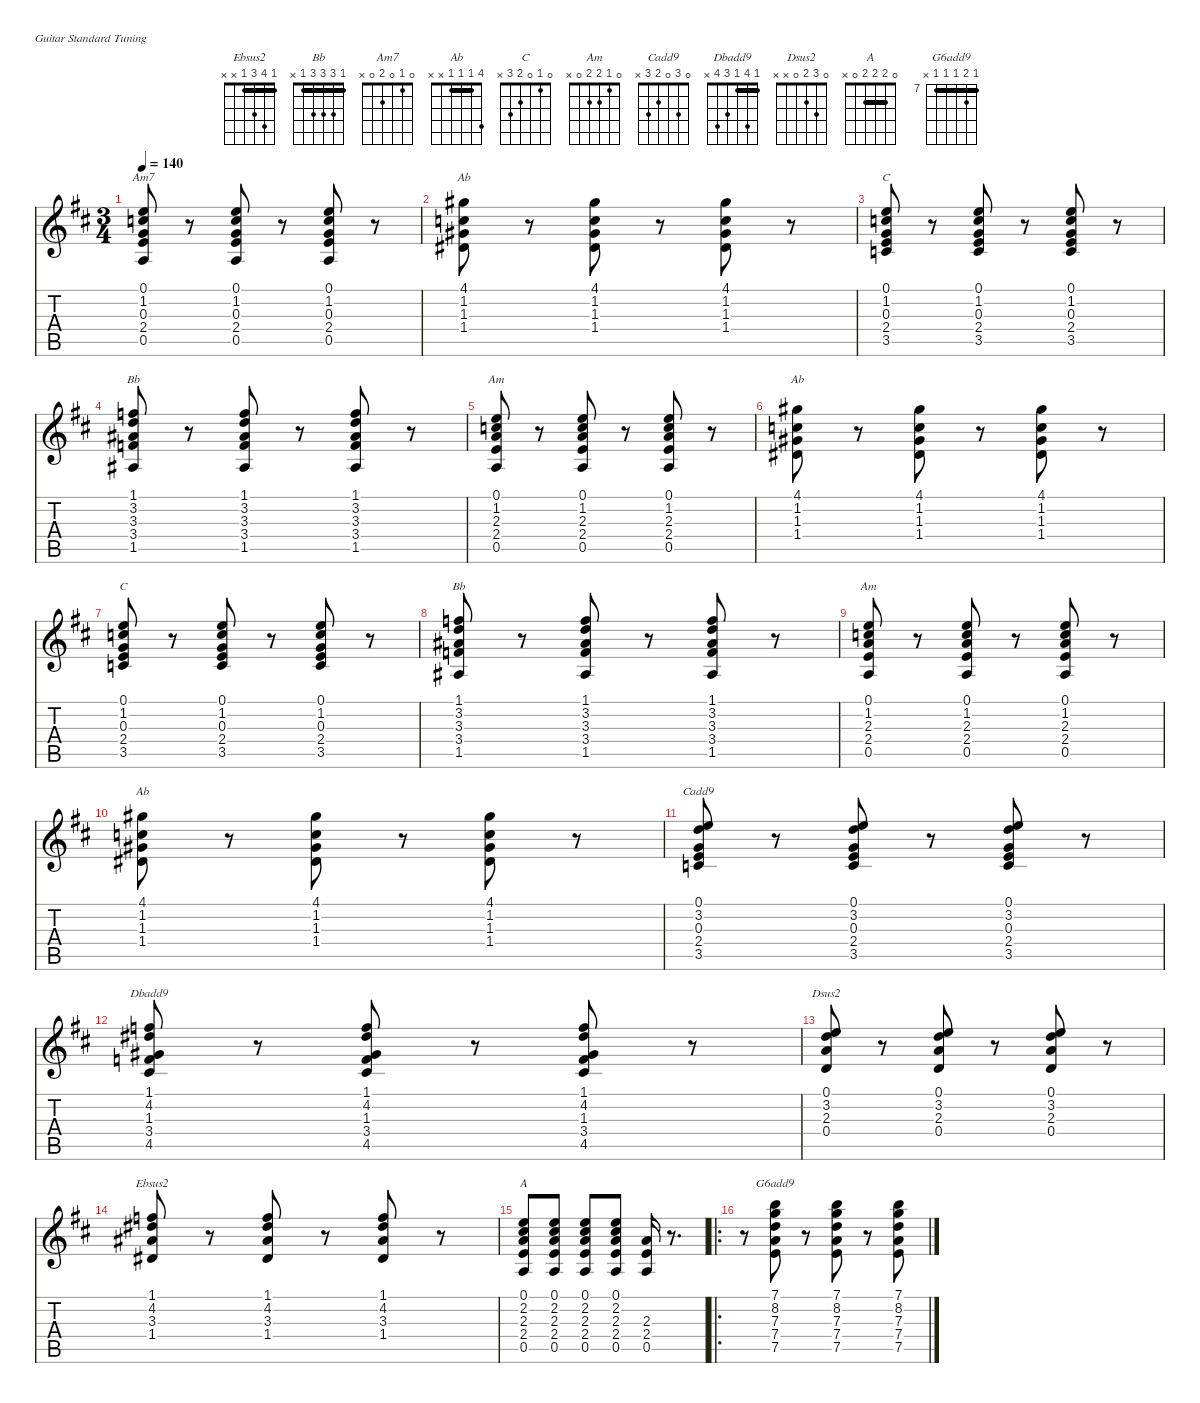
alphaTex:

\defaultSystemsLayout 4
\hideDynamics
\bracketExtendMode nobrackets
\singleTrackTrackNamePolicy hidden
\multiTrackTrackNamePolicy hidden
\otherSystemsTrackNameOrientation horizontal
\track ("Guitar 2" "guit.") {defaultSystemsLayout 8 instrument electricguitarclean}
\staff {score tabs}
\tuning (E4 B3 G3 D3 A2 E2)
\chord ("Ebsus2" 1 4 3 1 x x) {barre 1}
\chord ("Bb" 1 3 3 3 1 x) {barre 1}
\chord ("Am7" 0 1 0 2 0 x)
\chord ("Ab" 4 1 1 1 x x) {barre (1 1)}
\chord ("C" 0 1 0 2 3 x)
\chord ("Am" 0 1 2 2 0 x)
\chord ("Cadd9" 0 3 0 2 3 x)
\chord ("Dbadd9" 1 4 1 3 4 x) {barre 1}
\chord ("Dsus2" 0 3 2 0 x x)
\chord ("A" 0 2 2 2 0 x) {barre 2}
\chord ("G6add9" 7 8 7 7 7 x) {firstfret 7 barre (7 7 7)}
\ts (3 4)
\tempo 140
\clef g2
\ks d
(0.1{acc forcenatural} 1.2{acc forcenatural} 0.3{acc forcenatural} 2.4{acc forcenatural} 0.5{acc forcenatural}).8{ch "Am7" dy f beam Up} r.8{beam Up} (0.1{acc forcenatural} 1.2{acc forcenatural} 0.3{acc forcenatural} 2.4{acc forcenatural} 0.5{acc forcenatural}).8{beam Up} r.8{beam Up} (0.1{acc forcenatural} 1.2{acc forcenatural} 0.3{acc forcenatural} 2.4{acc forcenatural} 0.5{acc forcenatural}).8{beam Up} r.8{beam Up} |
(4.1{acc #} 1.2{acc forcenatural} 1.3{acc #} 1.4{acc #}).8{ch "Ab" beam Down} r.8{beam Down} (4.1{acc #} 1.2{acc forcenatural} 1.3{acc #} 1.4{acc #}).8{beam Down} r.8{beam Down} (4.1{acc #} 1.2{acc forcenatural} 1.3{acc #} 1.4{acc #}).8{beam Down} r.8{beam Down} |
(0.1{acc forcenatural} 1.2{acc forcenatural} 0.3{acc forcenatural} 2.4{acc forcenatural} 3.5{acc forcenatural}).8{ch "C" beam Up} r.8{beam Up} (0.1{acc forcenatural} 1.2{acc forcenatural} 0.3{acc forcenatural} 2.4{acc forcenatural} 3.5{acc forcenatural}).8{beam Up} r.8{beam Up} (0.1{acc forcenatural} 1.2{acc forcenatural} 0.3{acc forcenatural} 2.4{acc forcenatural} 3.5{acc forcenatural}).8{beam Up} r.8{beam Up} |
(1.1{acc forcenatural} 3.2{acc forcenatural} 3.3{acc #} 3.4{acc forcenatural} 1.5{acc #}).8{ch "Bb" beam Up} r.8{beam Up} (1.1{acc forcenatural} 3.2{acc forcenatural} 3.3{acc #} 3.4{acc forcenatural} 1.5{acc #}).8{beam Up} r.8{beam Up} (1.1{acc forcenatural} 3.2{acc forcenatural} 3.3{acc #} 3.4{acc forcenatural} 1.5{acc #}).8{beam Up} r.8{beam Up} |
(0.1{acc forcenatural} 1.2{acc forcenatural} 2.3{acc forcenatural} 2.4{acc forcenatural} 0.5{acc forcenatural}).8{ch "Am" beam Up} r.8{beam Up} (0.1{acc forcenatural} 1.2{acc forcenatural} 2.3{acc forcenatural} 2.4{acc forcenatural} 0.5{acc forcenatural}).8{beam Up} r.8{beam Up} (0.1{acc forcenatural} 1.2{acc forcenatural} 2.3{acc forcenatural} 2.4{acc forcenatural} 0.5{acc forcenatural}).8{beam Up} r.8{beam Up} |
(4.1{acc #} 1.2{acc forcenatural} 1.3{acc #} 1.4{acc #}).8{ch "Ab" beam Down} r.8{beam Down} (4.1{acc #} 1.2{acc forcenatural} 1.3{acc #} 1.4{acc #}).8{beam Down} r.8{beam Down} (4.1{acc #} 1.2{acc forcenatural} 1.3{acc #} 1.4{acc #}).8{beam Down} r.8{beam Down} |
(0.1{acc forcenatural} 1.2{acc forcenatural} 0.3{acc forcenatural} 2.4{acc forcenatural} 3.5{acc forcenatural}).8{ch "C" beam Up} r.8{beam Up} (0.1{acc forcenatural} 1.2{acc forcenatural} 0.3{acc forcenatural} 2.4{acc forcenatural} 3.5{acc forcenatural}).8{beam Up} r.8{beam Up} (0.1{acc forcenatural} 1.2{acc forcenatural} 0.3{acc forcenatural} 2.4{acc forcenatural} 3.5{acc forcenatural}).8{beam Up} r.8{beam Up} |
(1.1{acc forcenatural} 3.2{acc forcenatural} 3.3{acc #} 3.4{acc forcenatural} 1.5{acc #}).8{ch "Bb" beam Up} r.8{beam Up} (1.1{acc forcenatural} 3.2{acc forcenatural} 3.3{acc #} 3.4{acc forcenatural} 1.5{acc #}).8{beam Up} r.8{beam Up} (1.1{acc forcenatural} 3.2{acc forcenatural} 3.3{acc #} 3.4{acc forcenatural} 1.5{acc #}).8{beam Up} r.8{beam Up} |
(0.1{acc forcenatural} 1.2{acc forcenatural} 2.3{acc forcenatural} 2.4{acc forcenatural} 0.5{acc forcenatural}).8{ch "Am" beam Up} r.8{beam Up} (0.1{acc forcenatural} 1.2{acc forcenatural} 2.3{acc forcenatural} 2.4{acc forcenatural} 0.5{acc forcenatural}).8{beam Up} r.8{beam Up} (0.1{acc forcenatural} 1.2{acc forcenatural} 2.3{acc forcenatural} 2.4{acc forcenatural} 0.5{acc forcenatural}).8{beam Up} r.8{beam Up} |
(4.1{acc #} 1.2{acc forcenatural} 1.3{acc #} 1.4{acc #}).8{ch "Ab" beam Down} r.8{beam Down} (4.1{acc #} 1.2{acc forcenatural} 1.3{acc #} 1.4{acc #}).8{beam Down} r.8{beam Down} (4.1{acc #} 1.2{acc forcenatural} 1.3{acc #} 1.4{acc #}).8{beam Down} r.8{beam Down} |
(0.1{acc forcenatural} 3.2{acc forcenatural} 0.3{acc forcenatural} 2.4{acc forcenatural} 3.5{acc forcenatural}).8{ch "Cadd9" beam Up} r.8{beam Up} (0.1{acc forcenatural} 3.2{acc forcenatural} 0.3{acc forcenatural} 2.4{acc forcenatural} 3.5{acc forcenatural}).8{beam Up} r.8{beam Up} (0.1{acc forcenatural} 3.2{acc forcenatural} 0.3{acc forcenatural} 2.4{acc forcenatural} 3.5{acc forcenatural}).8{beam Up} r.8{beam Up} |
(1.1{acc forcenatural} 4.2{acc #} 1.3{acc #} 3.4{acc forcenatural} 4.5{acc #}).8{ch "Dbadd9" beam Up} r.8{beam Up} (1.1{acc forcenatural} 4.2{acc #} 1.3{acc #} 3.4{acc forcenatural} 4.5{acc #}).8{beam Up} r.8{beam Up} (1.1{acc forcenatural} 4.2{acc #} 1.3{acc #} 3.4{acc forcenatural} 4.5{acc #}).8{beam Up} r.8{beam Up} |
(0.1{acc forcenatural} 3.2{acc forcenatural} 2.3{acc forcenatural} 0.4{acc forcenatural}).8{ch "Dsus2" beam Up} r.8{beam Up} (0.1{acc forcenatural} 3.2{acc forcenatural} 2.3{acc forcenatural} 0.4{acc forcenatural}).8{beam Up} r.8{beam Up} (0.1{acc forcenatural} 3.2{acc forcenatural} 2.3{acc forcenatural} 0.4{acc forcenatural}).8{beam Up} r.8{beam Up} |
(1.1{acc forcenatural} 4.2{acc #} 3.3{acc #} 1.4{acc #}).8{ch "Ebsus2" beam Up} r.8{beam Up} (1.1{acc forcenatural} 4.2{acc #} 3.3{acc #} 1.4{acc #}).8{beam Up} r.8{beam Up} (1.1{acc forcenatural} 4.2{acc #} 3.3{acc #} 1.4{acc #}).8{beam Up} r.8{beam Up} |
(0.1{acc forcenatural} 2.2{acc #} 2.3{acc forcenatural} 2.4{acc forcenatural} 0.5{acc forcenatural}).8{ch "A" beam Up} (0.1{acc forcenatural} 2.2{acc #} 2.3{acc forcenatural} 2.4{acc forcenatural} 0.5{acc forcenatural}).8{beam Up} (0.1{acc forcenatural} 2.2{acc #} 2.3{acc forcenatural} 2.4{acc forcenatural} 0.5{acc forcenatural}).8{beam Up} (0.1{acc forcenatural} 2.2{acc #} 2.3{acc forcenatural} 2.4{acc forcenatural} 0.5{acc forcenatural}).8{beam Up} (2.3{acc forcenatural} 2.4{acc forcenatural} 0.5{acc forcenatural}).16{beam Up} r.8{d beam Up} |
\ro
r.8{beam Down} (7.1{acc forcenatural} 8.2{acc forcenatural} 7.3{acc forcenatural} 7.4{acc forcenatural} 7.5{acc forcenatural}).8{ch "G6add9" beam Down} r.8{beam Down} (7.1{acc forcenatural} 8.2{acc forcenatural} 7.3{acc forcenatural} 7.4{acc forcenatural} 7.5{acc forcenatural}).8{beam Down} r.8{beam Down} (7.1{acc forcenatural} 8.2{acc forcenatural} 7.3{acc forcenatural} 7.4{acc forcenatural} 7.5{acc forcenatural}).8{beam Down}
